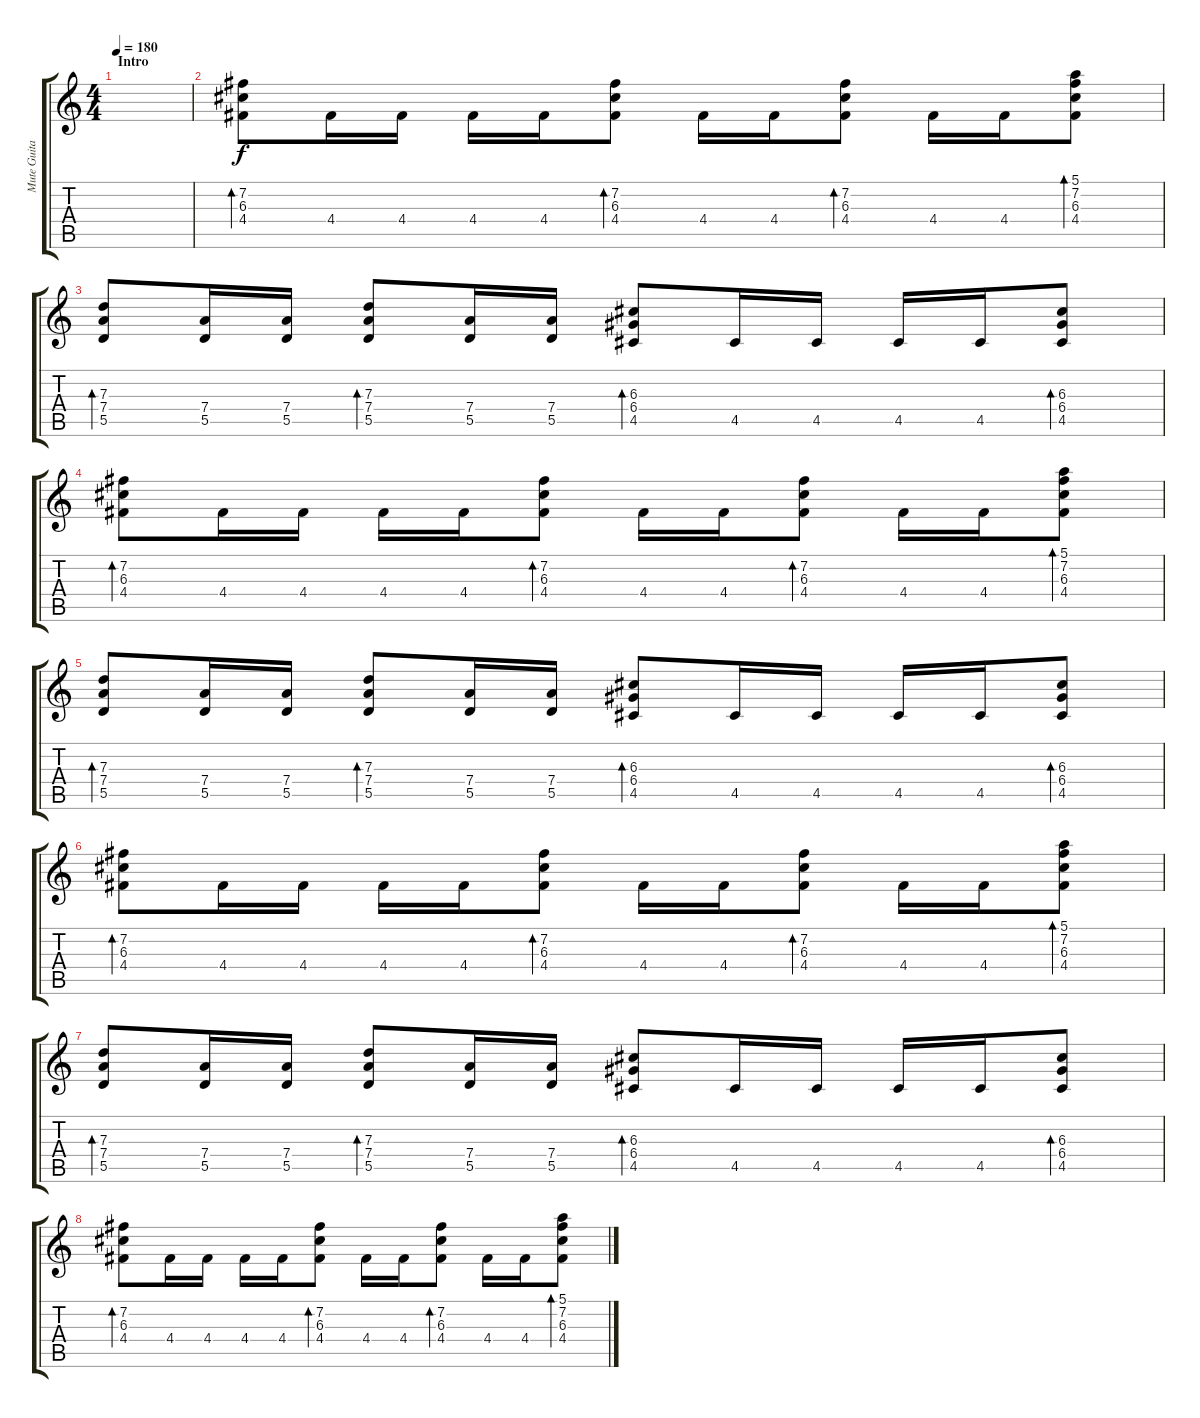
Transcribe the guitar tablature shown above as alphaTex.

\track ("Mute Guitar" "Mute Guita") {instrument electricguitarmuted}
\staff {score tabs}
\tuning (E4 B3 G3 D3 A2 E2) {hide}
\ts (4 4)
\section ("" "Intro")
\tempo 180
\clef g2
\ks c
|
(7.2 6.3 4.4).8{bd 120 txt ""} 4.4.16 4.4.16 4.4.16 4.4.16 (7.2 6.3 4.4).8{bd 120} 4.4.16 4.4.16 (7.2 6.3 4.4).8{bd 120} 4.4.16 4.4.16 (5.1 7.2 6.3 4.4).8{bd 120} |
(7.3 7.4 5.5).8{bd 120} (7.4 5.5).16 (7.4 5.5).16 (7.3 7.4 5.5).8{bd 120} (7.4 5.5).16 (7.4 5.5).16 (6.3 6.4 4.5).8{bd 120} 4.5.16 4.5.16 4.5.16 4.5.16 (6.3 6.4 4.5).8{bd 120} |
(7.2 6.3 4.4).8{bd 120} 4.4.16 4.4.16 4.4.16 4.4.16 (7.2 6.3 4.4).8{bd 120} 4.4.16 4.4.16 (7.2 6.3 4.4).8{bd 120} 4.4.16 4.4.16 (5.1 7.2 6.3 4.4).8{bd 120} |
(7.3 7.4 5.5).8{bd 120} (7.4 5.5).16 (7.4 5.5).16 (7.3 7.4 5.5).8{bd 120} (7.4 5.5).16 (7.4 5.5).16 (6.3 6.4 4.5).8{bd 120} 4.5.16 4.5.16 4.5.16 4.5.16 (6.3 6.4 4.5).8{bd 120} |
(7.2 6.3 4.4).8{bd 120} 4.4.16 4.4.16 4.4.16 4.4.16 (7.2 6.3 4.4).8{bd 120} 4.4.16 4.4.16 (7.2 6.3 4.4).8{bd 120} 4.4.16 4.4.16 (5.1 7.2 6.3 4.4).8{bd 120} |
(7.3 7.4 5.5).8{bd 120} (7.4 5.5).16 (7.4 5.5).16 (7.3 7.4 5.5).8{bd 120} (7.4 5.5).16 (7.4 5.5).16 (6.3 6.4 4.5).8{bd 120} 4.5.16 4.5.16 4.5.16 4.5.16 (6.3 6.4 4.5).8{bd 120} |
(7.2 6.3 4.4).8{bd 120} 4.4.16 4.4.16 4.4.16 4.4.16 (7.2 6.3 4.4).8{bd 120} 4.4.16 4.4.16 (7.2 6.3 4.4).8{bd 120} 4.4.16 4.4.16 (5.1 7.2 6.3 4.4).8{bd 120}
